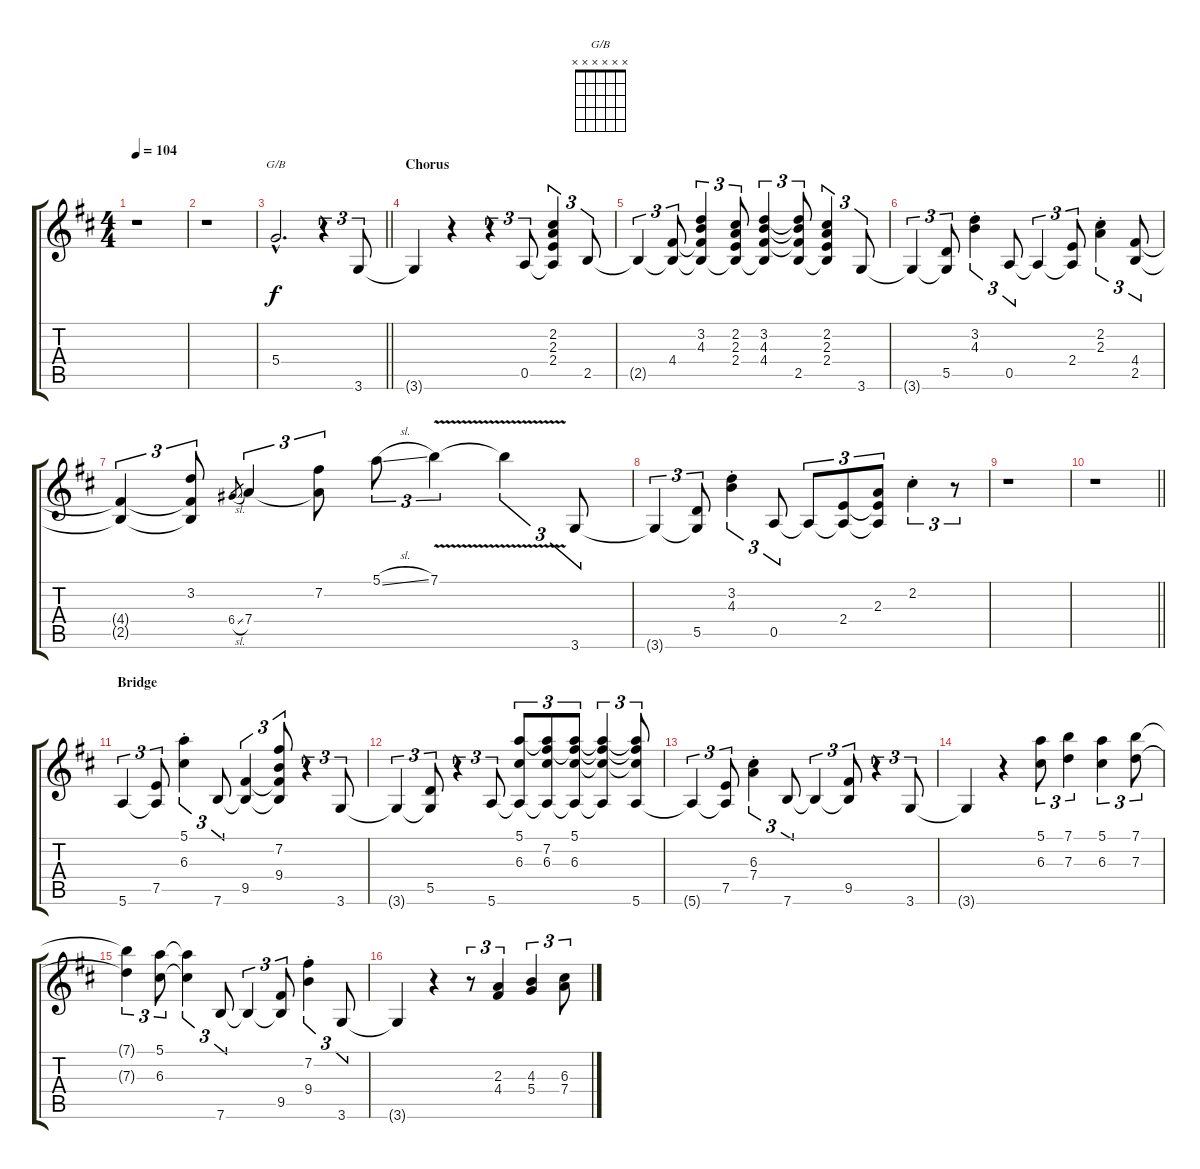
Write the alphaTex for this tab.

\track "" {instrument acousticguitarsteel}
\staff {score tabs}
\tuning (E4 B3 G3 D3 A2 E2) {hide}
\chord ("G/B" x x x x x x)
\ts (4 4)
\tempo 104
\clef g2
\ks d
r.1{dy f} |
r.1 |
\barLineRight lightlight
5.4{hac}.2{d ch "G/B"} r.4{tu (3 2) volume 16} 3.6.8{tu (3 2)} |
\section ("" "Chorus")
3.6{t}.4{volume 16} r.4 r.4{tu (3 2)} 0.5.8{tu (3 2)} (2.2 2.3 2.4 0.5{t}).4{tu (3 2)} 2.5.8{tu (3 2)} |
2.5{t}.4{tu (3 2) volume 16} (4.4 2.5{t}).8{tu (3 2)} (3.2 4.3 4.4{t} 2.5{t}).4{tu (3 2)} (2.2 2.3 2.4 2.5{t}).8{tu (3 2)} (3.2 4.3 4.4 2.5{t}).4{tu (3 2)} (3.2{t} 4.3{t} 4.4{t} 2.5).8{tu (3 2)} (2.2 2.3 2.4 2.5{t}).4{tu (3 2)} 3.6.8{tu (3 2)} |
3.6{t}.4{tu (3 2) volume 16} (5.5 3.6{t}).8{tu (3 2)} (3.2{st} 4.3{st}).4{tu (3 2)} 0.5.8{tu (3 2)} 0.5{t}.4{tu (3 2)} (2.4 0.5{t}).8{tu (3 2)} (2.2{st} 2.3{st}).4{tu (3 2)} (4.4 2.5).8{tu (3 2)} |
(4.4{t} 2.5{t}).4{tu (3 2) volume 16} (3.2 4.4{t} 2.5{t}).8{tu (3 2)} 6.4{sl}.8{gr} 7.4.4{tu (3 2)} (7.2 7.4{t}).8{tu (3 2)} 5.1{sl}.8{tu (3 2)} 7.1{v}.4{tu (3 2)} 7.1{t}.4{tu (3 2)} 3.6.8{tu (3 2)} |
3.6{t}.4{tu (3 2) volume 16} (5.5 3.6{t}).8{tu (3 2)} (3.2{st} 4.3{st}).4{tu (3 2)} 0.5.8{tu (3 2)} 0.5{t}.8{tu (3 2)} (2.4 0.5{t}).8{tu (3 2)} (2.3 2.4{t} 0.5{t}).8{tu (3 2)} 2.2{st}.4{tu (3 2)} r.8{tu (3 2)} |
r.1 |
\barLineRight lightlight
r.1 |
\section ("" "Bridge")
5.6.4{tu (3 2) volume 16} (7.5 5.6{t}).8{tu (3 2)} (5.1{st} 6.3{st}).4{tu (3 2)} 7.6.8{tu (3 2)} (9.5 7.6{t}).4{tu (3 2)} (7.2 9.4 9.5{t} 7.6{t}).8{tu (3 2)} r.4{tu (3 2)} 3.6.8{tu (3 2)} |
3.6{t}.4{tu (3 2) volume 16} (5.5 3.6{t}).8{tu (3 2)} r.4{tu (3 2)} 5.6.8{tu (3 2)} (5.1 6.3 5.6{t}).8{tu (3 2)} (5.1{t} 7.2 6.3 5.6{t}).8{tu (3 2)} (5.1 7.2{t} 6.3 5.6{t}).8{tu (3 2)} (5.1{t} 7.2{t} 6.3{t} 5.6{t}).4{tu (3 2)} (5.1{t} 7.2{t} 6.3{t} 5.6).8{tu (3 2)} |
5.6{t}.4{tu (3 2) volume 16} (7.5 5.6{t}).8{tu (3 2)} (6.3{st} 7.4{st}).4{tu (3 2)} 7.6.8{tu (3 2)} 7.6{t}.4{tu (3 2)} (9.5 7.6{t}).8{tu (3 2)} r.4{tu (3 2)} 3.6.8{tu (3 2)} |
3.6{t}.4{volume 13} r.4 (5.1 6.3).8{tu (3 2)} (7.1 7.3).4{tu (3 2)} (5.1 6.3).4{tu (3 2)} (7.1 7.3).8{tu (3 2)} |
(7.1{t} 7.3{t}).4{tu (3 2) volume 13} (5.1 6.3).8{tu (3 2)} (5.1{t} 6.3{t}).4{tu (3 2)} 7.6.8{tu (3 2)} 7.6{t}.4{tu (3 2)} (9.5 7.6{t}).8{tu (3 2)} (7.2{st} 9.4{st}).4{tu (3 2)} 3.6.8{tu (3 2)} |
3.6{t}.4{volume 13} r.4 r.8{tu (3 2)} (2.3 4.4).4{tu (3 2)} (4.3 5.4).4{tu (3 2)} (6.3 7.4).8{tu (3 2)}
